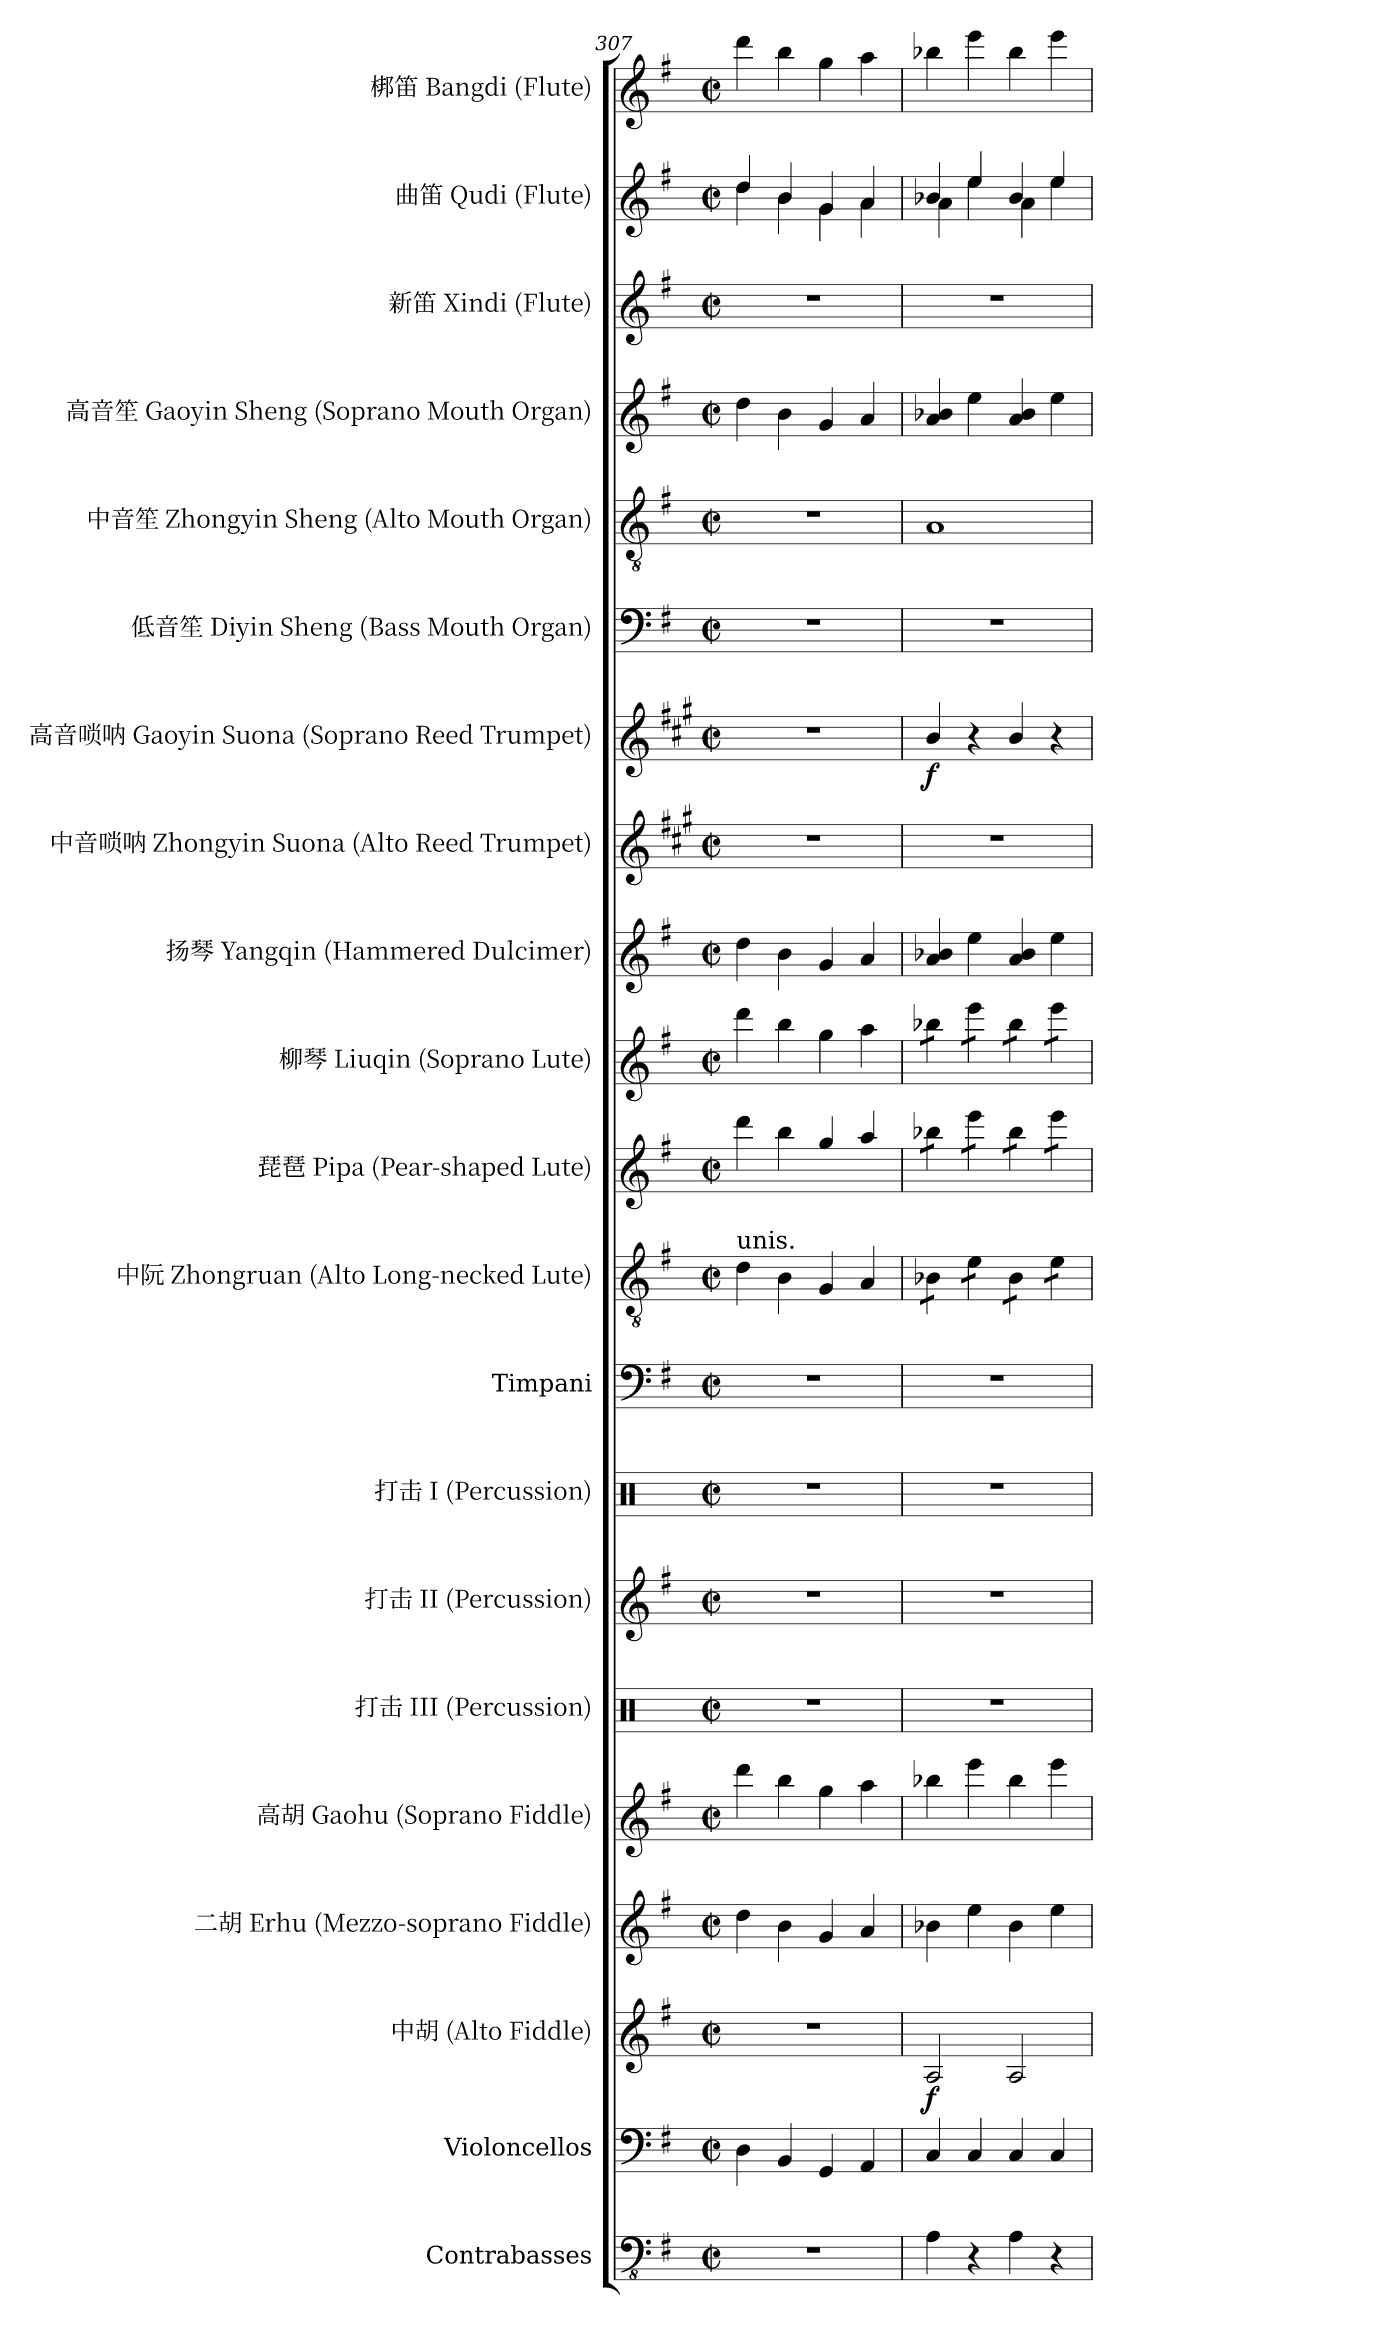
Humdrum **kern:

**kern	**kern	**kern	**dynam	**kern	**kern	**kern	**kern	**kern	**kern	**kern	**kern	**kern	**kern	**kern	**kern	**dynam	**kern	**kern	**kern	**kern	**kern	**kern
*part21	*part20	*part19	*part19	*part18	*part17	*part16	*part15	*part14	*part13	*part12	*part11	*part10	*part9	*part8	*part7	*part7	*part6	*part5	*part4	*part3	*part2	*part1
*staff21	*staff20	*staff19	*staff19	*staff18	*staff17	*staff16	*staff15	*staff14	*staff13	*staff12	*staff11	*staff10	*staff9	*staff8	*staff7	*staff7	*staff6	*staff5	*staff4	*staff3	*staff2	*staff1
*I"Contrabasses	*I"Violoncellos	*I"中胡 (Alto Fiddle)	*	*I"二胡 Erhu (Mezzo-soprano Fiddle)	*I"高胡 Gaohu (Soprano Fiddle)	*I"打击 III (Percussion)	*I"打击 II (Percussion)	*I"打击 I (Percussion)	*I"Timpani	*I"中阮 Zhongruan (Alto Long-necked Lute)	*I"琵琶 Pipa (Pear-shaped Lute)	*I"柳琴 Liuqin (Soprano Lute)	*I"扬琴 Yangqin  (Hammered Dulcimer)	*I"中音唢呐 Zhongyin Suona (Alto Reed Trumpet)	*I"高音唢呐 Gaoyin Suona (Soprano Reed Trumpet)	*	*I"低音笙 Diyin Sheng (Bass Mouth Organ)	*I"中音笙 Zhongyin Sheng (Alto Mouth Organ)	*I"高音笙 Gaoyin Sheng (Soprano Mouth Organ)	*I"新笛 Xindi (Flute)	*I"曲笛 Qudi (Flute)	*I"梆笛 Bangdi (Flute)
*I'Cbs.	*I'Vcs.	*	*	*	*	*I'打击 III	*I'打击 II	*I'打击 I	*I'Timp.	*	*	*	*	*	*	*	*	*	*	*	*	*
*clefFv4	*clefF4	*clefG2	*	*clefG2	*clefG2	*clefX	*clefG2	*clefX	*clefF4	*clefGv2	*clefG2	*clefG2	*clefG2	*clefG2	*clefG2	*	*clefF4	*clefGv2	*clefG2	*clefG2	*clefG2	*clefG2
*	*	*	*	*	*	*	*	*	*	*	*ITrd7c12	*	*	*ITrd1c2	*ITrd1c2	*	*	*	*	*	*	*
*k[f#]	*k[f#]	*k[f#]	*	*k[f#]	*k[f#]	*k[]	*k[f#]	*k[]	*k[f#]	*k[f#]	*k[f#]	*k[f#]	*k[f#]	*k[f#]	*k[f#]	*	*k[f#]	*k[f#]	*k[f#]	*k[f#]	*k[f#]	*k[f#]
*M2/2	*M2/2	*M2/2	*	*M2/2	*M2/2	*M2/2	*M2/2	*M2/2	*M2/2	*M2/2	*M2/2	*M2/2	*M2/2	*M2/2	*M2/2	*	*M2/2	*M2/2	*M2/2	*M2/2	*M2/2	*M2/2
*met(c|)	*met(c|)	*met(c|)	*	*met(c|)	*met(c|)	*met(c|)	*met(c|)	*met(c|)	*met(c|)	*met(c|)	*met(c|)	*met(c|)	*met(c|)	*met(c|)	*met(c|)	*	*met(c|)	*met(c|)	*met(c|)	*met(c|)	*met(c|)	*met(c|)
=307	=307	=307	=307	=307	=307	=307	=307	=307	=307	=307	=307	=307	=307	=307	=307	=307	=307	=307	=307	=307	=307	=307
*	*	*	*	*	*	*	*	*	*	*	*	*	*	*	*	*	*	*	*	*	*^	*
!	!	!	!	!	!	!	!	!	!	!LO:TX:a:t=unis.	!	!	!	!	!	!	!	!	!	!	!	!	!
1r	4D\	1r	.	4dd\	4ddd\	1r	1r	1r	1r	4d\	4dd\	4ddd\	4dd\	1r	1r	.	1r	1r	4dd\	1r	4dd/	4dd\	4ddd\
.	4BB/	.	.	4b\	4bb\	.	.	.	.	4B\	4b\	4bb\	4b\	.	.	.	.	.	4b\	.	4b/	4b\	4bb\
.	4GG/	.	.	4g/	4gg\	.	.	.	.	4G/	4g/	4gg\	4g/	.	.	.	.	.	4g/	.	4g/	4g\	4gg\
.	4AA/	.	.	4a/	4aa\	.	.	.	.	4A/	4a/	4aa\	4a/	.	.	.	.	.	4a/	.	4a/	4a\	4aa\
=308	=308	=308	=308	=308	=308	=308	=308	=308	=308	=308	=308	=308	=308	=308	=308	=308	=308	=308	=308	=308	=308	=308	=308
!	!	!	!LO:DY:b	!	!	!	!	!	!	!	!	!	!	!	!	!LO:DY:b	!	!	!	!	!	!	!
*	*	*	*	*	*	*	*	*	*	*tremolo	*	*	*	*	*	*	*	*	*	*	*	*	*
*	*	*	*	*	*	*	*	*	*	*	*tremolo	*	*	*	*	*	*	*	*	*	*	*	*
*	*	*	*	*	*	*	*	*	*	*	*	*tremolo	*	*	*	*	*	*	*	*	*	*	*
4AA\	4C/	2A/	f	4b-X\	4bb-X\	1r	1r	1r	1r	8B-X\L	8b-X\L	8bb-X\L	4a/ 4b-X/	1r	4a/	f	1r	1A	4a/ 4b-X/	1r	4b-X/	4a\	4bb-X\
.	.	.	.	.	.	.	.	.	.	8B-X\J	8b-X\J	8bb-X\J	.	.	.	.	.	.	.	.	.	.	.
4r	4C/	.	.	4ee\	4eee\	.	.	.	.	8e\L	8ee\L	8eee\L	4ee\	.	4r	.	.	.	4ee\	.	4ee/	4ee\	4eee\
.	.	.	.	.	.	.	.	.	.	8e\J	8ee\J	8eee\J	.	.	.	.	.	.	.	.	.	.	.
4AA\	4C/	2A/	.	4b-\	4bb-\	.	.	.	.	8B-\L	8b-\L	8bb-\L	4a/ 4b-/	.	4a/	.	.	.	4a/ 4b-/	.	4b-/	4a\	4bb-\
.	.	.	.	.	.	.	.	.	.	8B-\J	8b-\J	8bb-\J	.	.	.	.	.	.	.	.	.	.	.
4r	4C/	.	.	4ee\	4eee\	.	.	.	.	8e\L	8ee\L	8eee\L	4ee\	.	4r	.	.	.	4ee\	.	4ee/	4ee\	4eee\
.	.	.	.	.	.	.	.	.	.	8e\J	8ee\J	8eee\J	.	.	.	.	.	.	.	.	.	.	.
*	*	*	*	*	*	*	*	*	*	*	*	*Xtremolo	*	*	*	*	*	*	*	*	*	*	*
*	*	*	*	*	*	*	*	*	*	*	*Xtremolo	*	*	*	*	*	*	*	*	*	*	*	*
*	*	*	*	*	*	*	*	*	*	*Xtremolo	*	*	*	*	*	*	*	*	*	*	*	*	*
*	*	*	*	*	*	*	*	*	*	*	*	*	*	*	*	*	*	*	*	*	*v	*v	*
=	=	=	=	=	=	=	=	=	=	=	=	=	=	=	=	=	=	=	=	=	=	=
*-	*-	*-	*-	*-	*-	*-	*-	*-	*-	*-	*-	*-	*-	*-	*-	*-	*-	*-	*-	*-	*-	*-
